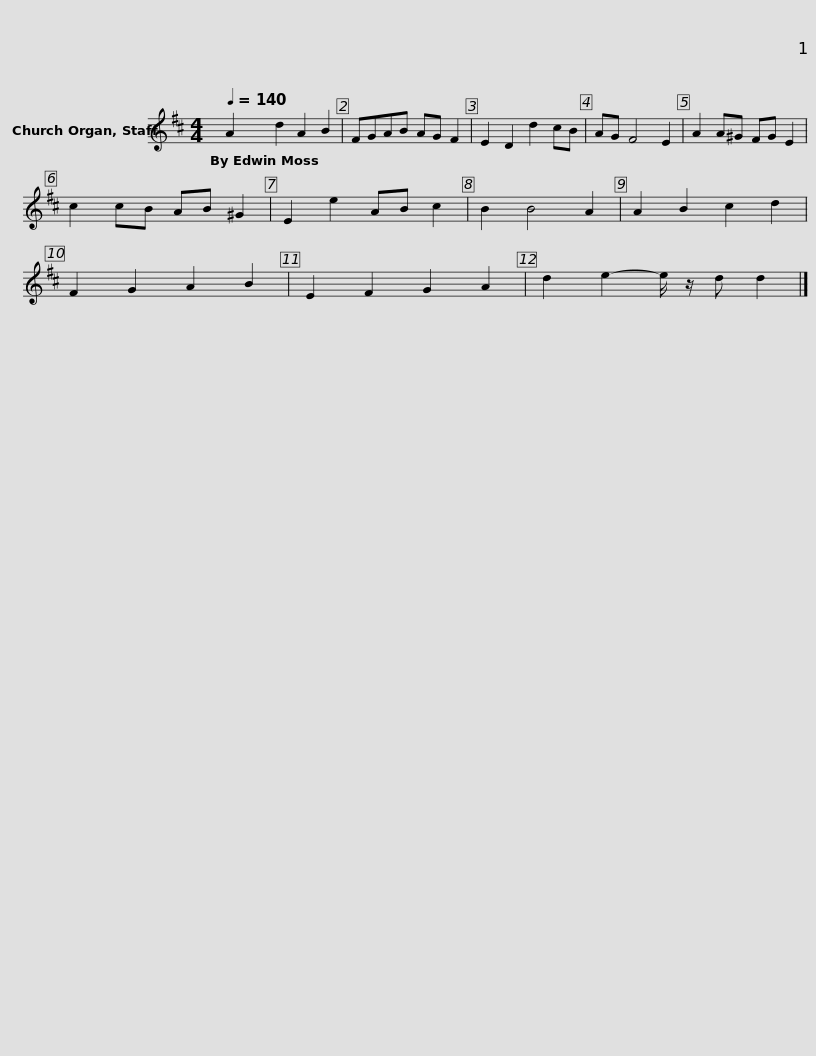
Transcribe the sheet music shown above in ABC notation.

X:1
L:1/8
Q:1/4=140
M:4/4
I:linebreak $
K:D
V:1 treble
V:1
 A2 d2 A2 B2 | FGAB AG F2 | E2 D2 d2 cB | AG F4 E2 | A2 A^G FG E2 | %5
 c2 cB AB ^G2 | E2 e2 AB c2 | B2 B4 A2 |$ A2 B2 c2 d2 | F2 G2 A2 B2 | %10
 E2 F2 G2 A2 | d2 e2- e/ z/ d d2 |] %12
